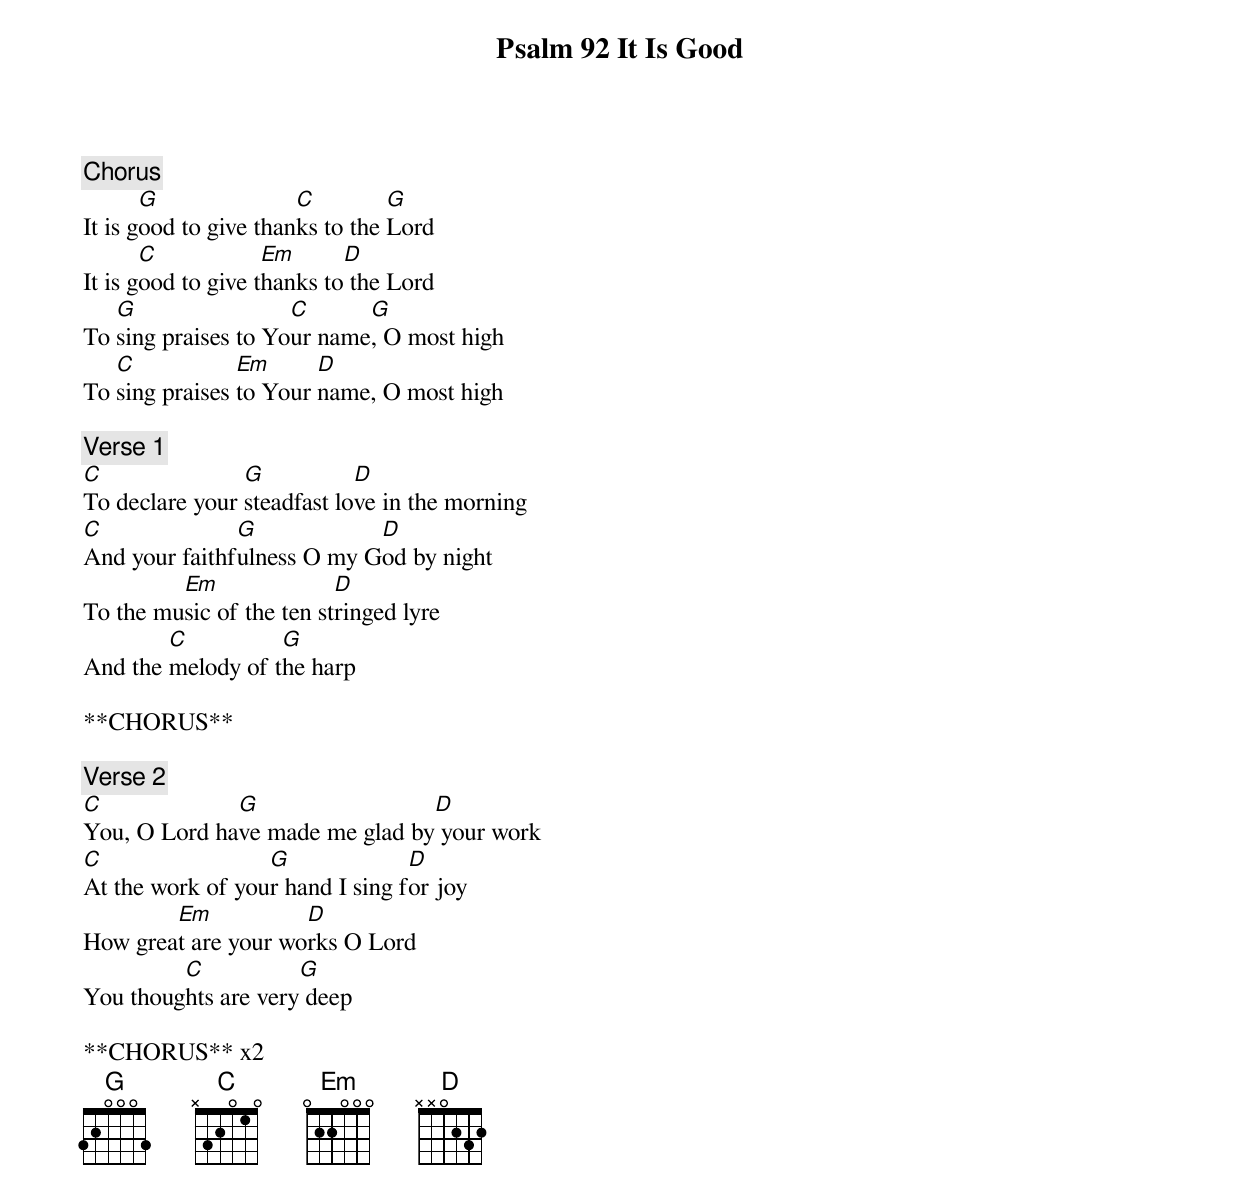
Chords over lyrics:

Psalm 92 It Is Good

[Chorus]
       G               C         G
It is good to give thanks to the Lord
       C            Em      D
It is good to give thanks to the Lord
   G                 C      G
To sing praises to Your name, O most high
   C            Em      D
To sing praises to Your name, O most high

[Verse 1]
C               G           D
To declare your steadfast love in the morning
C              G            D
And your faithfulness O my God by night
         Em               D
To the music of the ten stringed lyre
        C          G
And the melody of the harp

**CHORUS**

[Verse 2]
C             G                 D
You, O Lord have made me glad by your work
C                 G              D
At the work of your hand I sing for joy
        Em           D
How great are your works O Lord
         C           G
You thoughts are very deep

**CHORUS** x2
